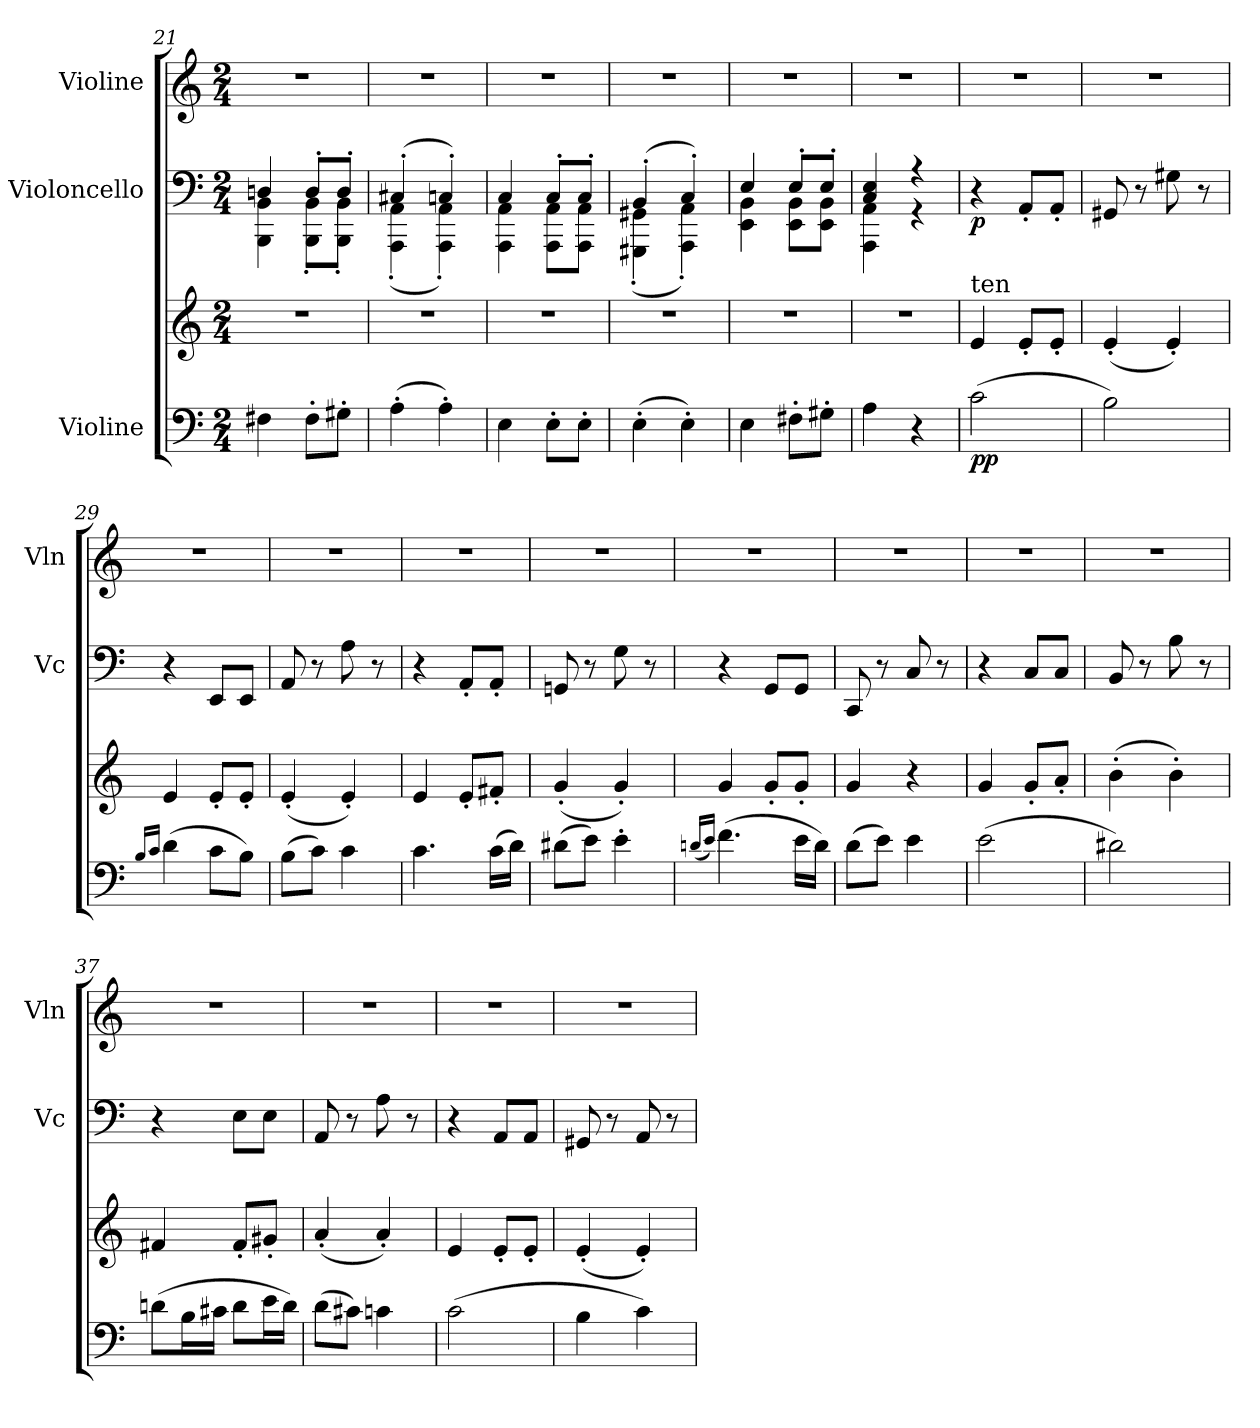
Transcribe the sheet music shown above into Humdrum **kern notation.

**kern	**kern	**dynam	**kern	**dynam	**kern
*part3	*part3	*part3	*part2	*part2	*part1
*staff4	*staff3	*staff3/4	*staff2	*staff2	*staff1
*I"Violine	*	*	*I"Violoncello	*	*I"Violine
*	*	*	*I'Vc	*	*I'Vln
*clefF4	*clefG2	*	*clefF4	*	*clefG2
*k[]	*k[]	*	*k[]	*	*k[]
*M2/4	*M2/4	*	*M2/4	*	*M2/4
=21	=21	=21	=21	=21	=21
*	*	*	*^	*	*
4F#X\	2r	.	4Dn/	4BBB\ 4BB\	.	2r
8F#'\L	.	.	8D'/L	8BBB'\ 8BB'\L	.	.
8G#X'\J	.	.	8D'/J	8BBB'\ 8BB'\J	.	.
=22	=22	=22	=22	=22	=22	=22
(>4A'\	2r	.	(>4C#X'/	(<4AAA'\ 4AA'\	.	2r
4A'\)	.	.	4Cn'/)	4AAA'\ 4AA'\)	.	.
=23	=23	=23	=23	=23	=23	=23
4E\	2r	.	4C/	4AAA\ 4AA\	.	2r
8E'\L	.	.	8C'/L	8AAA\ 8AA\L	.	.
8E'\J	.	.	8C'/J	8AAA\ 8AA\J	.	.
=24	=24	=24	=24	=24	=24	=24
(>4E'\	2r	.	(>4BB'/	(<4GGG#X'\ 4GG#X'\	.	2r
4E'\)	.	.	4C'/)	4AAA'\ 4AA'\)	.	.
=25	=25	=25	=25	=25	=25	=25
4E\	2r	.	4E/	4EE\ 4BB\	.	2r
8F#X'\L	.	.	8E'/L	8EE\ 8BB\L	.	.
8G#X'\J	.	.	8E'/J	8EE\ 8BB\J	.	.
=26	=26	=26	=26	=26	=26	=26
4A\	2r	.	4C/ 4E/	4AAA\ 4AA\	.	2r
4r	.	.	4r	4r	.	.
=27	=27	=27	=27	=27	=27	=27
!	!LO:TX:a:t=ten	!	!	!	!	!
!	!	!LO:DY:b=2	!	!	!	!
!	!	!LO:DY:n=1:b	!	!	!LO:DY:b	!
*	*	*	*v	*v	*	*
(>2c\	4e/	p p	4r	p	2r
.	8e'/L	.	8AA'/L	.	.
.	8e'/J	.	8AA'/J	.	.
=28	=28	=28	=28	=28	=28
2B\)	(<4e'/	.	8GG#X/	.	2r
.	.	.	8r	.	.
.	4e'/)	.	8G#X\	.	.
.	.	.	8r	.	.
=29	=29	=29	=29	=29	=29
16qqB/LL	.	.	.	.	.
16qqc/JJ	.	.	.	.	.
(>4d\	4e/	.	4r	.	2r
8c\L	8e'/L	.	8EE/L	.	.
8B\J)	8e'/J	.	8EE/J	.	.
=30	=30	=30	=30	=30	=30
(>8B\L	(<4e'/	.	8AA/	.	2r
8c\J)	.	.	8r	.	.
4c\	4e'/)	.	8A\	.	.
.	.	.	8r	.	.
=31	=31	=31	=31	=31	=31
4.c\	4e/	.	4r	.	2r
.	8e'/L	.	8AA'/L	.	.
(>16c\LL	8f#X'/J	.	8AA'/J	.	.
16d\JJ)	.	.	.	.	.
=32	=32	=32	=32	=32	=32
(>8d#X\L	(<4g'/	.	8GGn/	.	2r
8e\J)	.	.	8r	.	.
4e'\	4g'/)	.	8G\	.	.
.	.	.	8r	.	.
=33	=33	=33	=33	=33	=33
(<16qqdn/LL	.	.	.	.	.
16qqe/JJ)	.	.	.	.	.
(>4.f\	4g/	.	4r	.	2r
.	8g'/L	.	8GG/L	.	.
16e\LL	8g'/J	.	8GG/J	.	.
16d\JJ)	.	.	.	.	.
=34	=34	=34	=34	=34	=34
(>8d\L	4g/	.	8CC/	.	2r
8e\J)	.	.	8r	.	.
4e\	4r	.	8C/	.	.
.	.	.	8r	.	.
=35	=35	=35	=35	=35	=35
(>2e\	4g/	.	4r	.	2r
.	8g'/L	.	8C/L	.	.
.	8a'/J	.	8C/J	.	.
=36	=36	=36	=36	=36	=36
2d#X\)	(>4b'\	.	8BB/	.	2r
.	.	.	8r	.	.
.	4b'\)	.	8B\	.	.
.	.	.	8r	.	.
=37	=37	=37	=37	=37	=37
(>8dn\L	4f#X/	.	4r	.	2r
16B\L	.	.	.	.	.
16c#X\JJ	.	.	.	.	.
8d\L	8f#'/L	.	8E\L	.	.
16e\L	8g#X'/J	.	8E\J	.	.
16d\JJ)	.	.	.	.	.
=38	=38	=38	=38	=38	=38
(>8d\L	(<4a'/	.	8AA/	.	2r
8c#X\J)	.	.	8r	.	.
4cn\	4a'/)	.	8A\	.	.
.	.	.	8r	.	.
=39	=39	=39	=39	=39	=39
(>2c\	4e/	.	4r	.	2r
.	8e'/L	.	8AA/L	.	.
.	8e'/J	.	8AA/J	.	.
=40	=40	=40	=40	=40	=40
4B\	(<4e'/	.	8GG#X/	.	2r
.	.	.	8r	.	.
4c\)	4e'/)	.	8AA/	.	.
.	.	.	8r	.	.
=	=	=	=	=	=
*-	*-	*-	*-	*-	*-
